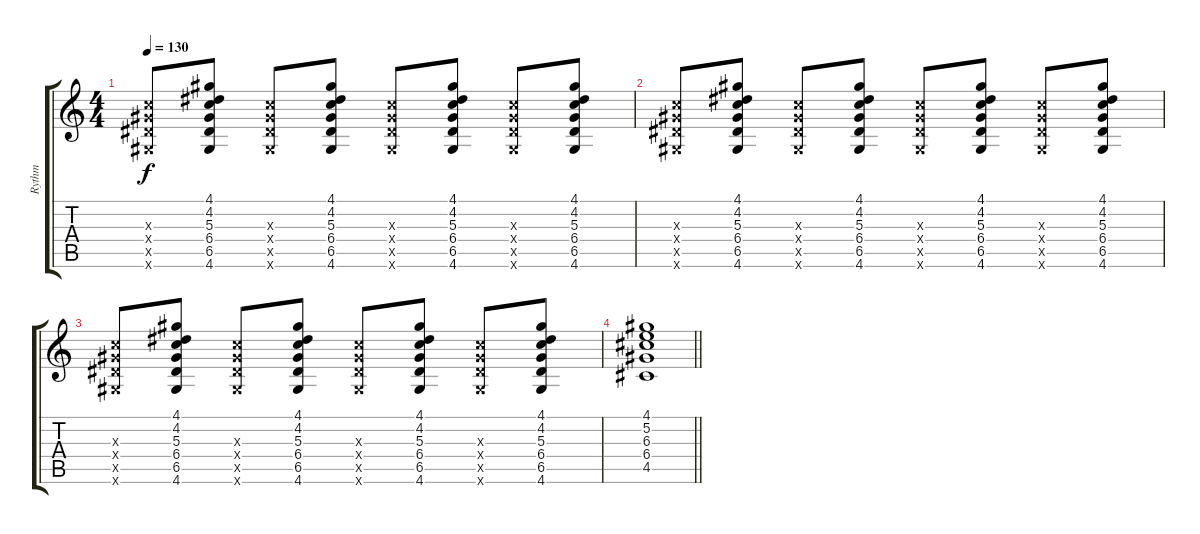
\track ("Rythm" "Rythm") {instrument electricguitarclean}
\staff {score tabs}
\tuning (E4 B3 G3 D3 A2 E2) {hide}
\ts (4 4)
\tempo 130
\clef g2
\ks c
(5.3{x} 6.4{x} 6.5{x} 4.6{x}).8{dy f} (4.1 4.2 5.3 6.4 6.5 4.6).8 (5.3{x} 6.4{x} 6.5{x} 4.6{x}).8 (4.1 4.2 5.3 6.4 6.5 4.6).8 (5.3{x} 6.4{x} 6.5{x} 4.6{x}).8 (4.1 4.2 5.3 6.4 6.5 4.6).8 (5.3{x} 6.4{x} 6.5{x} 4.6{x}).8 (4.1 4.2 5.3 6.4 6.5 4.6).8 |
(5.3{x} 6.4{x} 6.5{x} 4.6{x}).8 (4.1 4.2 5.3 6.4 6.5 4.6).8 (5.3{x} 6.4{x} 6.5{x} 4.6{x}).8 (4.1 4.2 5.3 6.4 6.5 4.6).8 (5.3{x} 6.4{x} 6.5{x} 4.6{x}).8 (4.1 4.2 5.3 6.4 6.5 4.6).8 (5.3{x} 6.4{x} 6.5{x} 4.6{x}).8 (4.1 4.2 5.3 6.4 6.5 4.6).8 |
(5.3{x} 6.4{x} 6.5{x} 4.6{x}).8 (4.1 4.2 5.3 6.4 6.5 4.6).8 (5.3{x} 6.4{x} 6.5{x} 4.6{x}).8 (4.1 4.2 5.3 6.4 6.5 4.6).8 (5.3{x} 6.4{x} 6.5{x} 4.6{x}).8 (4.1 4.2 5.3 6.4 6.5 4.6).8 (5.3{x} 6.4{x} 6.5{x} 4.6{x}).8 (4.1 4.2 5.3 6.4 6.5 4.6).8 |
\barLineRight lightlight
(4.1 5.2 6.3 6.4 4.5).1
